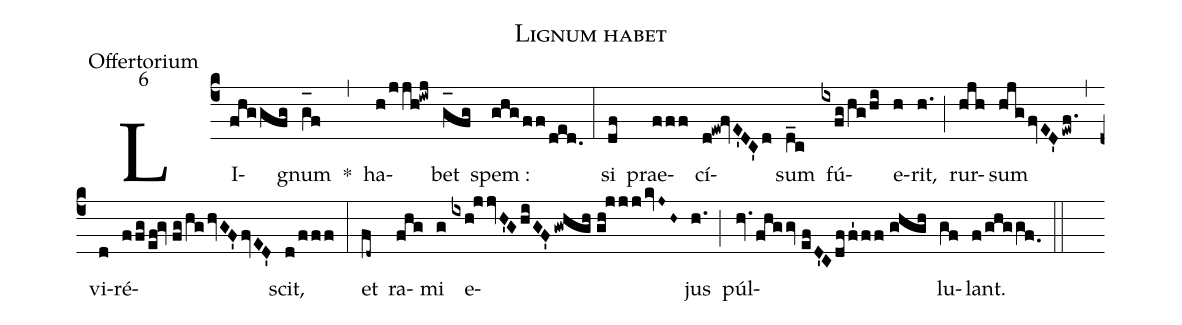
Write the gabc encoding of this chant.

name:Lignum habet;
office-part:Offertorium;
mode:6;
%%
(c4) LI(fhggfg)gnum(g_[oh:h]f) *(,) ha(h/jjh!iwj)bet(g_[oh:h]fg) spem :(ghgff/ded.) (:) si(df) prae(fff)cí(d!ew!fvE'DC'd)sum(d_c) fú(ixfg/hg/hi)e(h)rit,(h.) (;) rur(hjh)sum(hjgfvED'ewf.) (,) vi(d)ré(ffg/ef!gv//fg/hghvGF'fvED')scit,(d/fff) (:) et(fd~) ra(fhg)mi(g) e(ixh!jjvH'GhiGF'gwhgh//gh!jjjkvJ~H~)jus(h.) (;) púl(hv.fhggv//efD'Cdff'1ff//ghgh)lu(gf)lant.(f/ghggf.0) (::)
